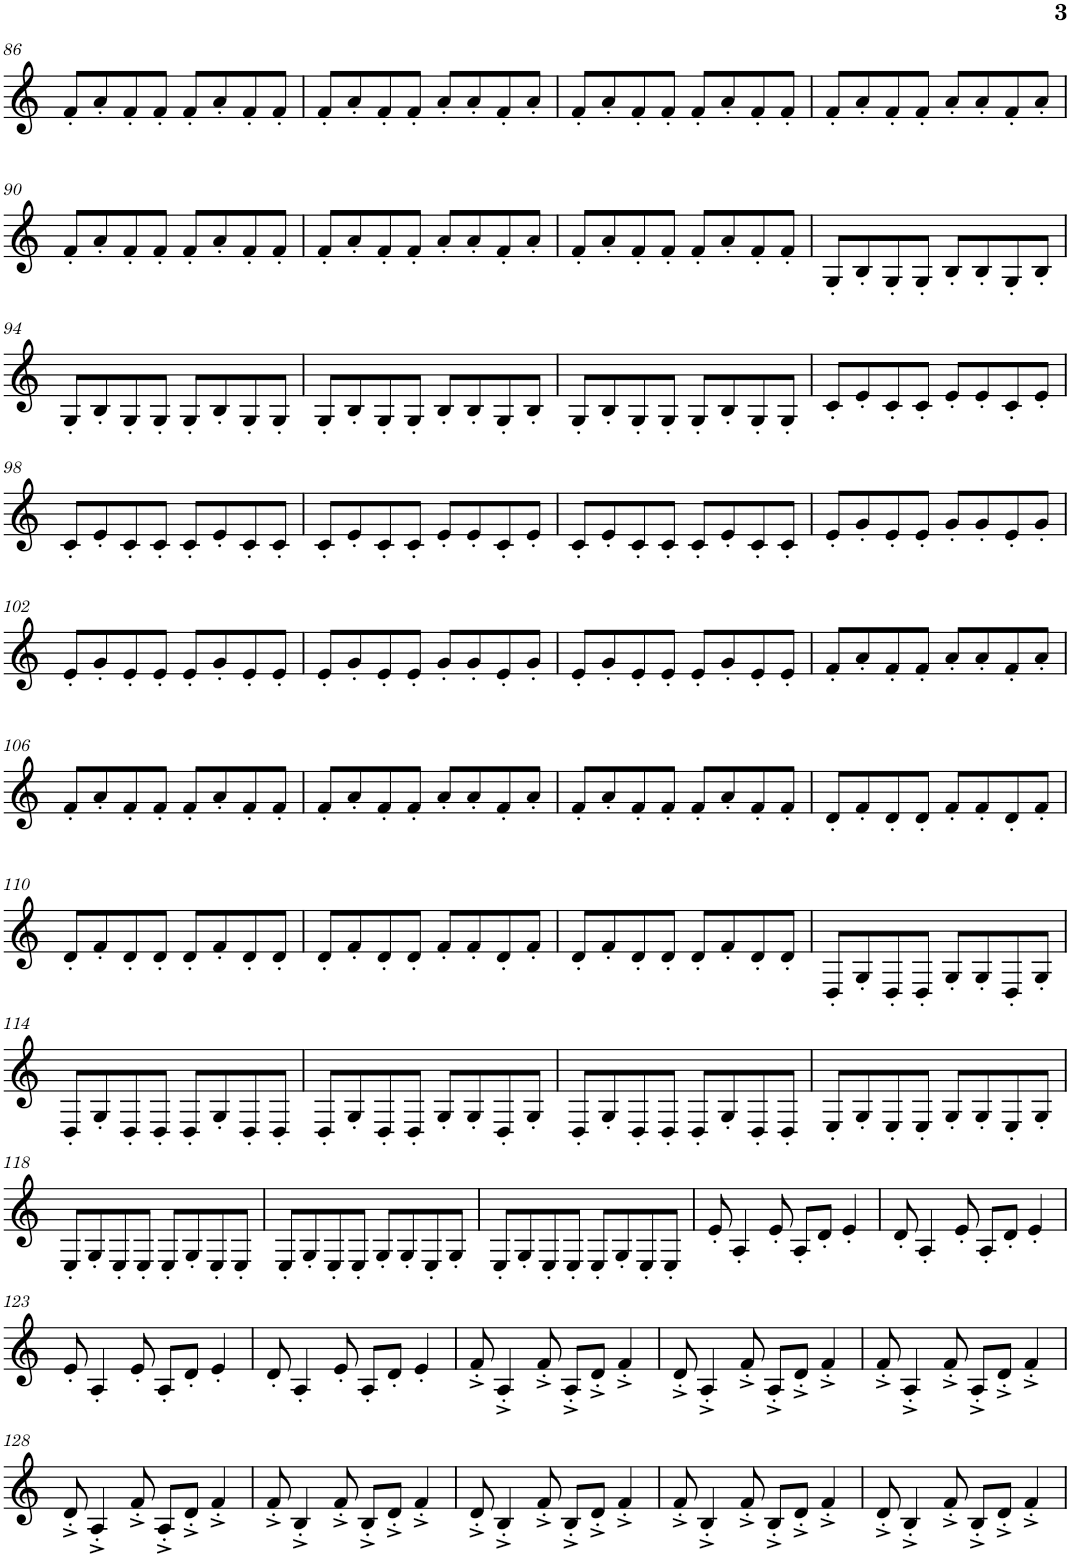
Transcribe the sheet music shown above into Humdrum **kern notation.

**kern
*part1
*staff1
*I"Marimba
*I'Mrm.
!!LO:PB:g=z
*clefG2
*k[]
*M4/4
=86
8f'/L
8a'/
8f'/
8f'/J
8f'/L
8a'/
8f'/
8f'/J
=87
8f'/L
8a'/
8f'/
8f'/J
8a'/L
8a'/
8f'/
8a'/J
=88
8f'/L
8a'/
8f'/
8f'/J
8f'/L
8a'/
8f'/
8f'/J
=89
8f'/L
8a'/
8f'/
8f'/J
8a'/L
8a'/
8f'/
8a'/J
!!LO:LB:g=z
=90
8f'/L
8a'/
8f'/
8f'/J
8f'/L
8a'/
8f'/
8f'/J
=91
8f'/L
8a'/
8f'/
8f'/J
8a'/L
8a'/
8f'/
8a'/J
=92
8f'/L
8a'/
8f'/
8f'/J
8f'/L
8a'/
8f'/
8f'/J
=93
8G'/L
8B'/
8G'/
8G'/J
8B'/L
8B'/
8G'/
8B'/J
!!LO:LB:g=z
=94
8G'/L
8B'/
8G'/
8G'/J
8G'/L
8B'/
8G'/
8G'/J
=95
8G'/L
8B'/
8G'/
8G'/J
8B'/L
8B'/
8G'/
8B'/J
=96
8G'/L
8B'/
8G'/
8G'/J
8G'/L
8B'/
8G'/
8G'/J
=97
8c'/L
8e'/
8c'/
8c'/J
8e'/L
8e'/
8c'/
8e'/J
!!LO:LB:g=z
=98
8c'/L
8e'/
8c'/
8c'/J
8c'/L
8e'/
8c'/
8c'/J
=99
8c'/L
8e'/
8c'/
8c'/J
8e'/L
8e'/
8c'/
8e'/J
=100
8c'/L
8e'/
8c'/
8c'/J
8c'/L
8e'/
8c'/
8c'/J
=101
8e'/L
8g'/
8e'/
8e'/J
8g'/L
8g'/
8e'/
8g'/J
!!LO:LB:g=z
=102
8e'/L
8g'/
8e'/
8e'/J
8e'/L
8g'/
8e'/
8e'/J
=103
8e'/L
8g'/
8e'/
8e'/J
8g'/L
8g'/
8e'/
8g'/J
=104
8e'/L
8g'/
8e'/
8e'/J
8e'/L
8g'/
8e'/
8e'/J
=105
8f'/L
8a'/
8f'/
8f'/J
8a'/L
8a'/
8f'/
8a'/J
!!LO:LB:g=z
=106
8f'/L
8a'/
8f'/
8f'/J
8f'/L
8a'/
8f'/
8f'/J
=107
8f'/L
8a'/
8f'/
8f'/J
8a'/L
8a'/
8f'/
8a'/J
=108
8f'/L
8a'/
8f'/
8f'/J
8f'/L
8a'/
8f'/
8f'/J
=109
8d'/L
8f'/
8d'/
8d'/J
8f'/L
8f'/
8d'/
8f'/J
!!LO:LB:g=z
=110
8d'/L
8f'/
8d'/
8d'/J
8d'/L
8f'/
8d'/
8d'/J
=111
8d'/L
8f'/
8d'/
8d'/J
8f'/L
8f'/
8d'/
8f'/J
=112
8d'/L
8f'/
8d'/
8d'/J
8d'/L
8f'/
8d'/
8d'/J
=113
8D'/L
8G'/
8D'/
8D'/J
8G'/L
8G'/
8D'/
8G'/J
!!LO:LB:g=z
=114
8D'/L
8G'/
8D'/
8D'/J
8D'/L
8G'/
8D'/
8D'/J
=115
8D'/L
8G'/
8D'/
8D'/J
8G'/L
8G'/
8D'/
8G'/J
=116
8D'/L
8G'/
8D'/
8D'/J
8D'/L
8G'/
8D'/
8D'/J
=117
8E'/L
8G'/
8E'/
8E'/J
8G'/L
8G'/
8E'/
8G'/J
!!LO:LB:g=z
=118
8E'/L
8G'/
8E'/
8E'/J
8E'/L
8G'/
8E'/
8E'/J
=119
8E'/L
8G'/
8E'/
8E'/J
8G'/L
8G'/
8E'/
8G'/J
=120
8E'/L
8G'/
8E'/
8E'/J
8E'/L
8G'/
8E'/
8E'/J
=121
8e'/
4A'/
8e'/
8A'/L
8d'/J
4e'/
=122
8d'/
4A'/
8e'/
8A'/L
8d'/J
4e'/
!!LO:LB:g=z
=123
8e'/
4A'/
8e'/
8A'/L
8d'/J
4e'/
=124
8d'/
4A'/
8e'/
8A'/L
8d'/J
4e'/
=125
8f'^/
4A'^/
8f'^/
8A'^/L
8d'^/J
4f'^/
=126
8d'^/
4A'^/
8f'^/
8A'^/L
8d'^/J
4f'^/
=127
8f'^/
4A'^/
8f'^/
8A'^/L
8d'^/J
4f'^/
!!LO:LB:g=z
=128
8d'^/
4A'^/
8f'^/
8A'^/L
8d'^/J
4f'^/
=129
8f'^/
4B'^/
8f'^/
8B'^/L
8d'^/J
4f'^/
=130
8d'^/
4B'^/
8f'^/
8B'^/L
8d'^/J
4f'^/
=131
8f'^/
4B'^/
8f'^/
8B'^/L
8d'^/J
4f'^/
=132
8d'^/
4B'^/
8f'^/
8B'^/L
8d'^/J
4f'^/
=
*-
